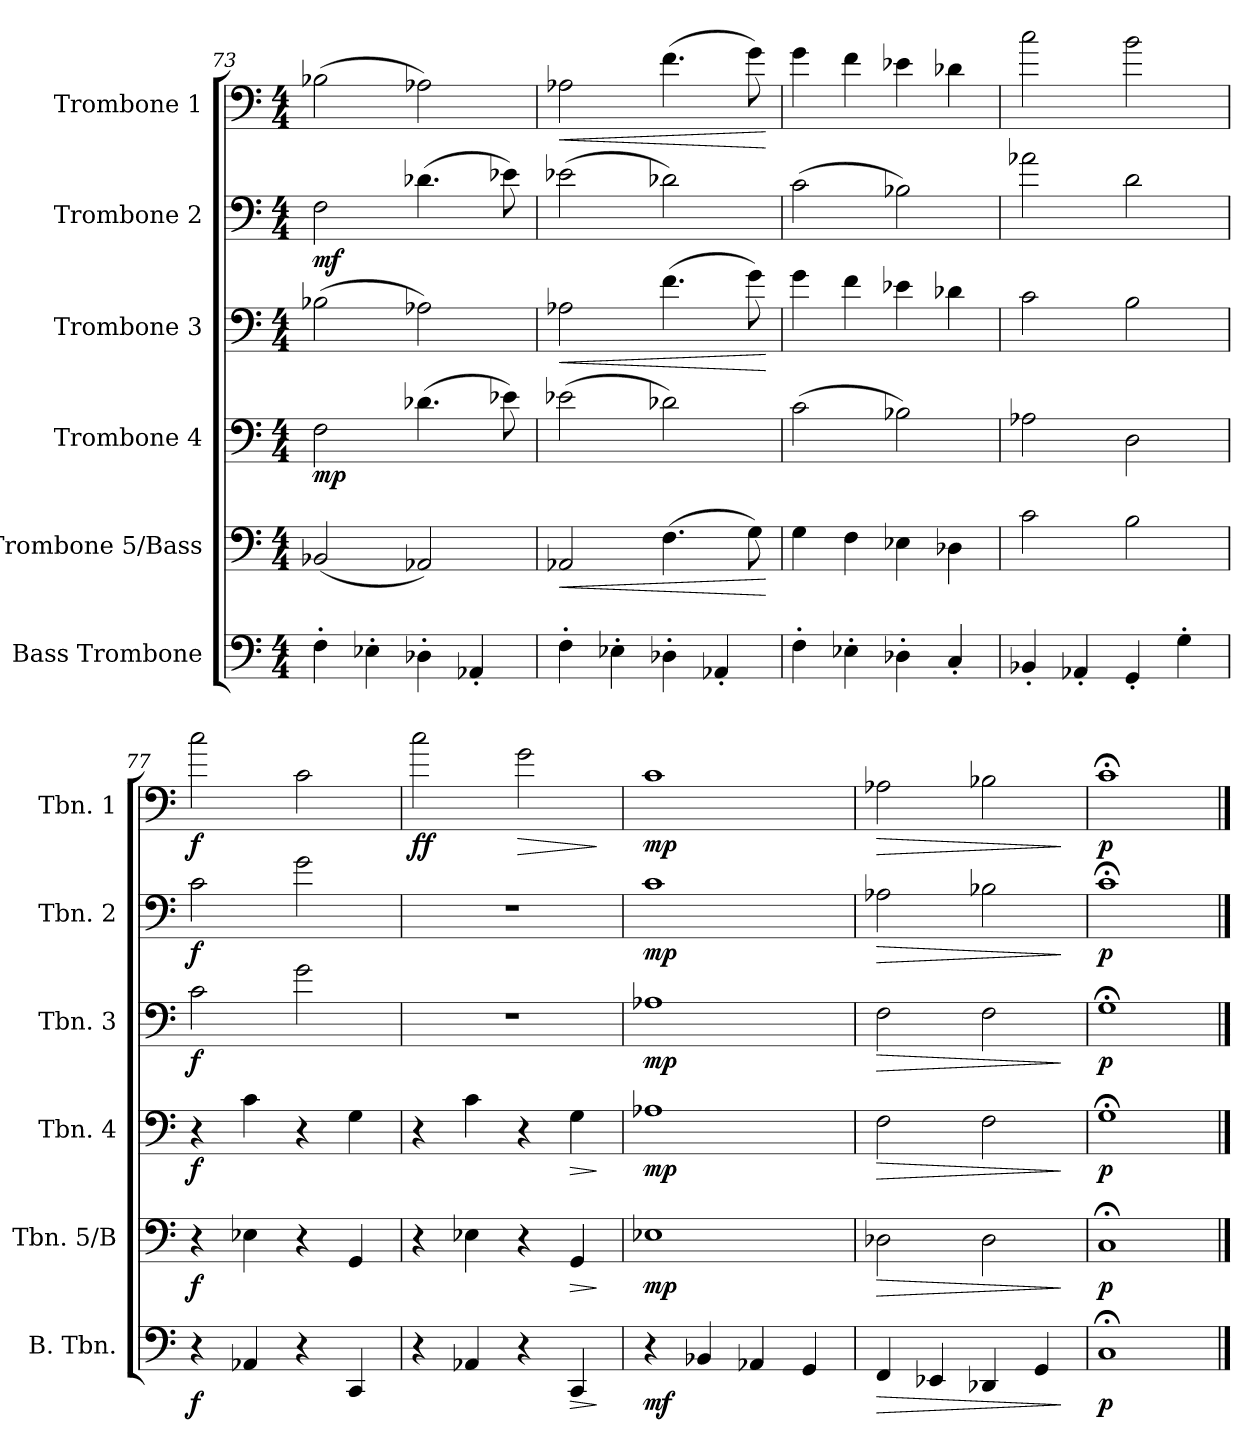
**kern	**dynam	**kern	**dynam	**kern	**dynam	**kern	**dynam	**kern	**dynam	**kern	**dynam
*part6	*part6	*part5	*part5	*part4	*part4	*part3	*part3	*part2	*part2	*part1	*part1
*staff6	*staff6	*staff5	*staff5	*staff4	*staff4	*staff3	*staff3	*staff2	*staff2	*staff1	*staff1
*I"Bass Trombone	*	*I"Trombone 5/Bass	*	*I"Trombone 4	*	*I"Trombone 3	*	*I"Trombone 2	*	*I"Trombone 1	*
*I'B. Tbn.	*	*I'Tbn. 5/B	*	*I'Tbn. 4	*	*I'Tbn. 3	*	*I'Tbn. 2	*	*I'Tbn. 1	*
!!LO:LB:g=z
*clefF4	*	*clefF4	*	*clefF4	*	*clefF4	*	*clefF4	*	*clefF4	*
*k[]	*	*k[]	*	*k[]	*	*k[]	*	*k[]	*	*k[]	*
*M4/4	*	*M4/4	*	*M4/4	*	*M4/4	*	*M4/4	*	*M4/4	*
=73	=73	=73	=73	=73	=73	=73	=73	=73	=73	=73	=73
!	!	!	!	!	!LO:DY:b	!	!	!	!LO:DY:b	!	!
4F'\	.	(2BB-X/	.	2F\	mp	(2B-X\	.	2F\	mf	(2B-X\	.
4E-X'\	.	.	.	.	.	.	.	.	.	.	.
4D-X'\	.	2AA-X/)	.	(4.d-X\	.	2A-X\)	.	(4.d-X\	.	2A-X\)	.
4AA-X'/	.	.	.	.	.	.	.	.	.	.	.
.	.	.	.	8e-X\)	.	.	.	8e-X\)	.	.	.
=74	=74	=74	=74	=74	=74	=74	=74	=74	=74	=74	=74
!	!	!	!LO:HP:b	!	!	!	!LO:HP:b	!	!	!	!LO:HP:b
4F'\	.	2AA-X/	<	(2e-X\	.	2A-X\	<	(2e-X\	.	2A-X\	<
4E-X'\	.	.	.	.	.	.	.	.	.	.	.
4D-X'\	.	(4.F\	.	2d-X\)	.	(4.f\	.	2d-X\)	.	(4.f\	.
4AA-X'/	.	.	.	.	.	.	.	.	.	.	.
.	.	8G\)	.	.	.	8g\)	.	.	.	8g\)	.
.	.	.	[	.	.	.	[	.	.	.	[
=75	=75	=75	=75	=75	=75	=75	=75	=75	=75	=75	=75
4F'\	.	4G\	.	(2c\	.	4g\	.	(2c\	.	4g\	.
4E-X'\	.	4F\	.	.	.	4f\	.	.	.	4f\	.
4D-X'\	.	4E-X\	.	2B-X\)	.	4e-X\	.	2B-X\)	.	4e-X\	.
4C'/	.	4D-X\	.	.	.	4d-X\	.	.	.	4d-X\	.
=76	=76	=76	=76	=76	=76	=76	=76	=76	=76	=76	=76
4BB-X'/	.	2c\	.	2A-X\	.	2c\	.	2a-X\	.	2cc\	.
4AA-X'/	.	.	.	.	.	.	.	.	.	.	.
4GG'/	.	2B\	.	2D\	.	2B\	.	2d\	.	2b\	.
4G'\	.	.	.	.	.	.	.	.	.	.	.
=77	=77	=77	=77	=77	=77	=77	=77	=77	=77	=77	=77
!	!LO:DY:b	!	!LO:DY:b	!	!LO:DY:b	!	!LO:DY:b	!	!LO:DY:b	!	!LO:DY:b
4r	f	4r	f	4r	f	2c\	f	2c\	f	2cc\	f
4AA-X/	.	4E-X\	.	4c\	.	.	.	.	.	.	.
4r	.	4r	.	4r	.	2g\	.	2g\	.	2c\	.
4CC/	.	4GG/	.	4G\	.	.	.	.	.	.	.
=78	=78	=78	=78	=78	=78	=78	=78	=78	=78	=78	=78
!	!	!	!	!	!	!	!	!	!	!	!LO:DY:b
4r	.	4r	.	4r	.	1r	.	1r	.	2cc\	ff
4AA-X/	.	4E-X\	.	4c\	.	.	.	.	.	.	.
!	!	!	!	!	!	!	!	!	!	!	!LO:HP:b
4r	.	4r	.	4r	.	.	.	.	.	2g\	>
!	!LO:HP:b	!	!LO:HP:b	!	!LO:HP:b	!	!	!	!	!	!
4CC/	>	4GG/	>	4G\	>	.	.	.	.	.	.
.	]	.	]	.	]	.	.	.	.	.	]
!!LO:PB:g=z
=79	=79	=79	=79	=79	=79	=79	=79	=79	=79	=79	=79
!	!LO:DY:b	!	!LO:DY:b	!	!LO:DY:b	!	!LO:DY:b	!	!LO:DY:b	!	!LO:DY:b
4r	mf	1E-X	mp	1A-X	mp	1A-X	mp	1c	mp	1c	mp
4BB-X/	.	.	.	.	.	.	.	.	.	.	.
4AA-X/	.	.	.	.	.	.	.	.	.	.	.
4GG/	.	.	.	.	.	.	.	.	.	.	.
=80	=80	=80	=80	=80	=80	=80	=80	=80	=80	=80	=80
!	!LO:HP:b	!	!LO:HP:b	!	!LO:HP:b	!	!LO:HP:b	!	!LO:HP:b	!	!LO:HP:b
4FF/	>	2D-X\	>	2F\	>	2F\	>	2A-X\	>	2A-X\	>
4EE-X/	.	.	.	.	.	.	.	.	.	.	.
4DD-X/	.	2D-\	.	2F\	.	2F\	.	2B-X\	.	2B-X\	.
4GG/	.	.	.	.	.	.	.	.	.	.	.
.	]	.	]	.	]	.	]	.	]	.	]
=81	=81	=81	=81	=81	=81	=81	=81	=81	=81	=81	=81
!	!LO:DY:b	!	!LO:DY:b	!	!LO:DY:b	!	!LO:DY:b	!	!LO:DY:b	!	!LO:DY:b
1C;<	p	1C;<	p	1G;<	p	1G;<	p	1c;<	p	1c;<	p
==	==	==	==	==	==	==	==	==	==	==	==
*-	*-	*-	*-	*-	*-	*-	*-	*-	*-	*-	*-
